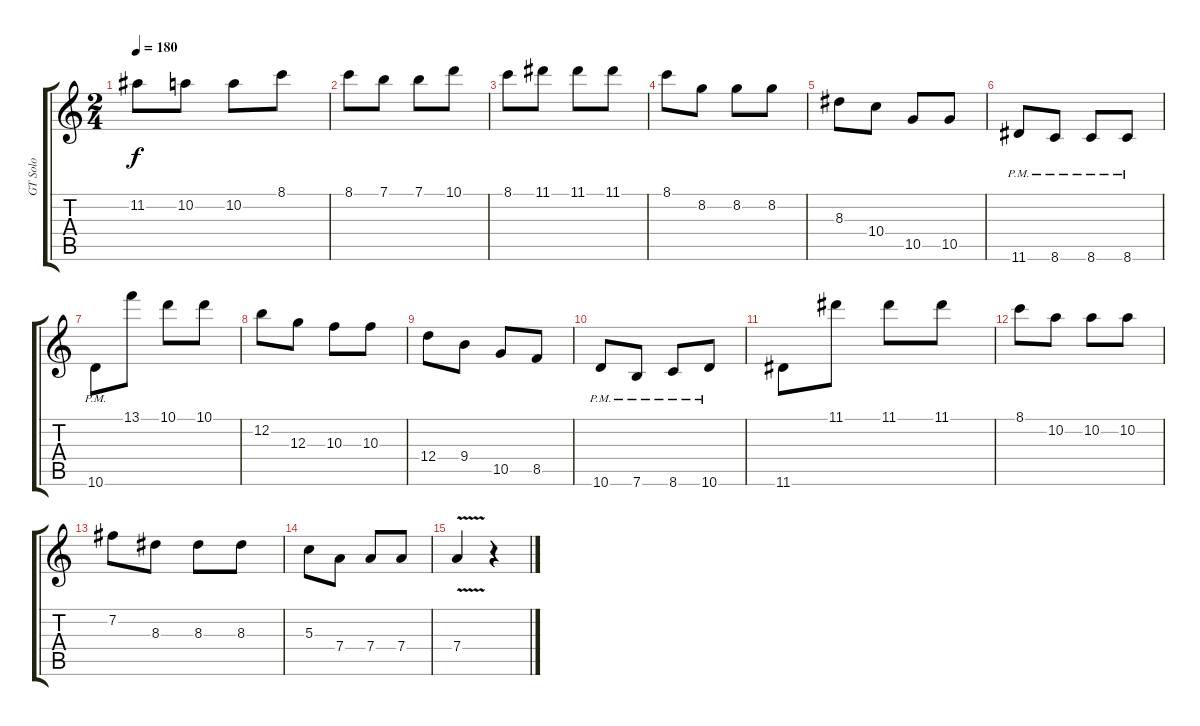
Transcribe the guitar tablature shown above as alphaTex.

\track ("GT Solo" "GT Solo") {instrument distortionguitar}
\staff {score tabs}
\tuning (E4 B3 G3 D3 A2 E2) {hide}
\ts (2 4)
\tempo 180
\clef g2
\ks c
11.2.8{dy f} 10.2.8 10.2.8 8.1.8 |
8.1.8 7.1.8 7.1.8 10.1.8 |
8.1.8 11.1.8 11.1.8 11.1.8 |
8.1.8 8.2.8 8.2.8 8.2.8 |
8.3.8 10.4.8 10.5.8 10.5.8 |
11.6{pm}.8 8.6{pm}.8 8.6{pm}.8 8.6{pm}.8 |
10.6{pm}.8 13.1.8 10.1.8 10.1.8 |
12.2.8 12.3.8 10.3.8 10.3.8 |
12.4.8 9.4.8 10.5.8 8.5.8 |
10.6{pm}.8 7.6{pm}.8 8.6{pm}.8 10.6{pm}.8 |
11.6.8 11.1.8 11.1.8 11.1.8 |
8.1.8 10.2.8 10.2.8 10.2.8 |
7.2.8 8.3.8 8.3.8 8.3.8 |
5.3.8 7.4.8 7.4.8 7.4.8 |
7.4{v}.4 r.4
